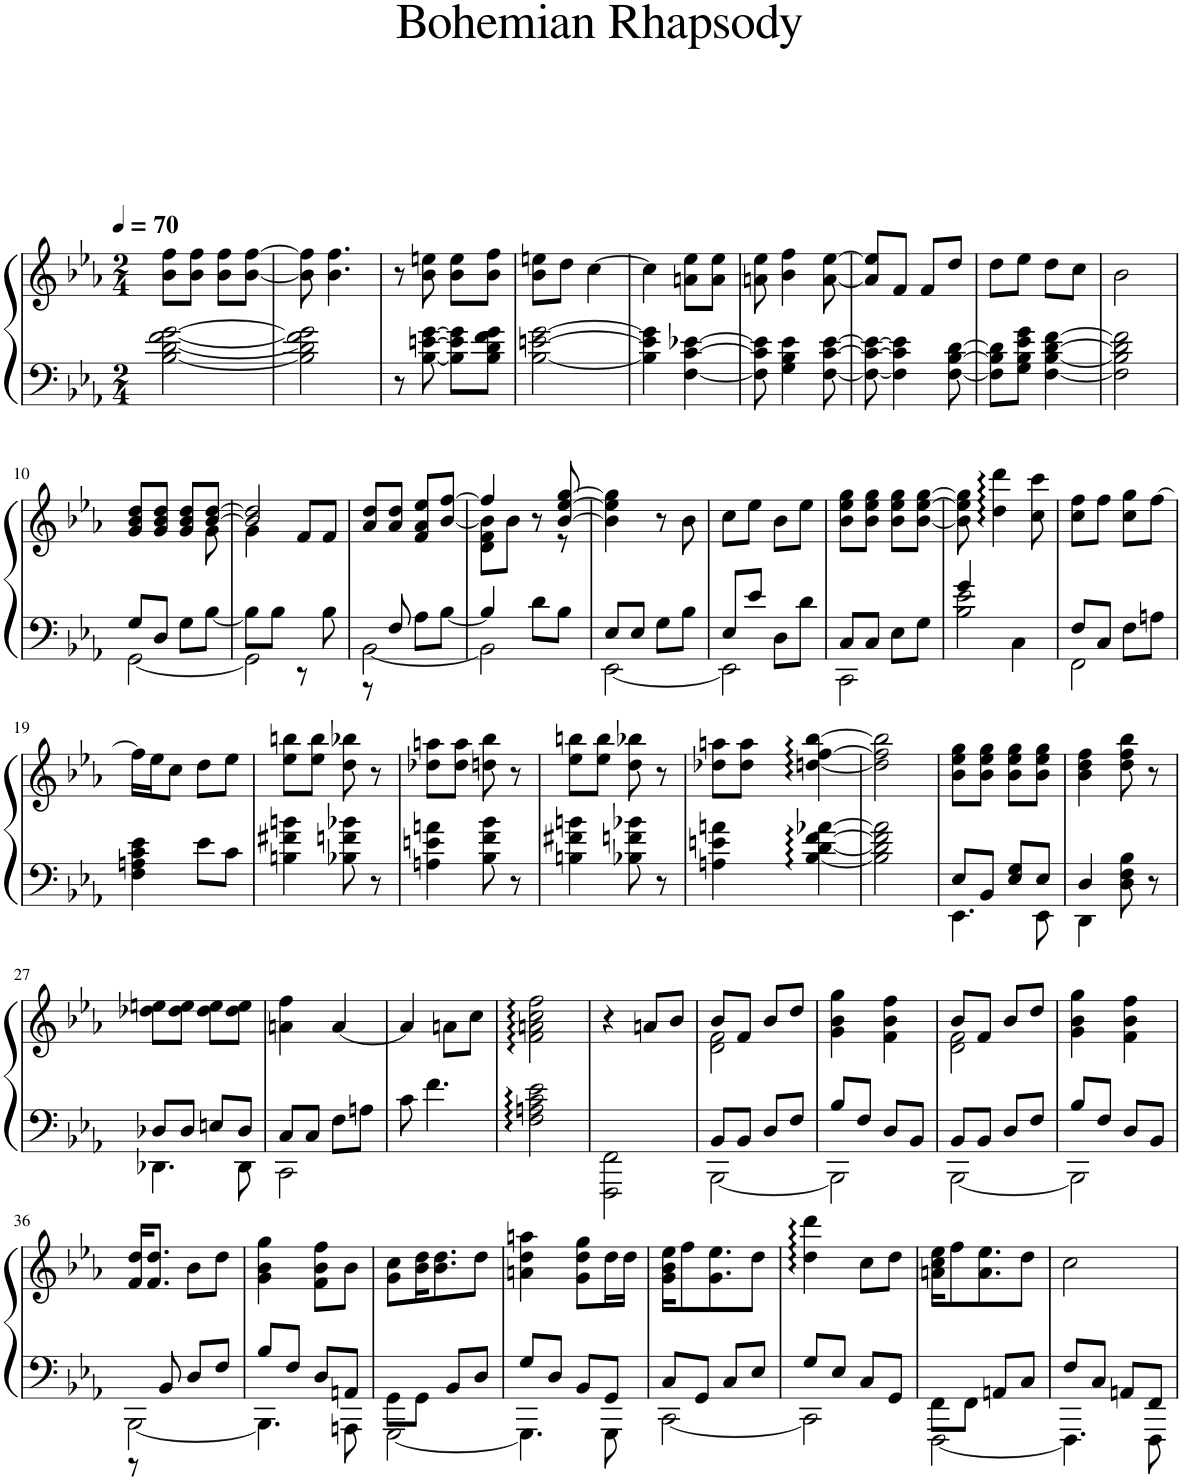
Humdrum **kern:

**kern	**kern
*part1	*part1
*staff2	*staff1
*I"Piano	*
*I'Pno.	*
*clefF4	*clefG2
*k[b-e-a-]	*k[b-e-a-]
*M2/4	*M2/4
*MM70	*MM70
=1	=1
[2B-\ [2d\ [2f\ [2g\	8b-\ 8ff\L
.	8b-\ 8ff\J
.	8b-\ 8ff\L
.	[8b-\ [8ff\J
=2	=2
2B-\] 2d\] 2f\] 2g\]	8b-\] 8ff\]
.	4.b-\ 4.ff\
=3	=3
8r	8r
[8B-\ [8en\ [8g\	8b-\ 8een\
8B-\] 8e\] 8g\]L	8b-\ 8ee\L
8B-\ 8d\ 8f\ 8g\J	8b-\ 8ff\J
=4	=4
[2B-\ [2en\ [2g\	8b-\ 8een\L
.	8dd\J
.	[4cc\
=5	=5
4B-\] 4e\] 4g\]	4cc\]
[4F\ [4c\ [4e-X\	8an\ 8ee-\L
.	8a\ 8ee-\J
=6	=6
8F\] 8c\] 8e-\]	8an\ 8ee-\
4G\ 4B-\ 4e-\	4b-\ 4ff\
[8F\ [8c\ [8e-\	[8a\ [8ee-\
=7	=7
8F\_ 8c\_ 8e-\_	8a/] 8ee-/]L
4F\] 4c\] 4e-\]	8f/J
.	8f/L
[8F\ [8B-\ [8d\	8dd/J
=8	=8
8F\] 8B-\] 8d\]L	8dd\L
8G\ 8B-\ 8e-\ 8g\J	8ee-\J
[4F\ [4B-\ [4d\ [4f\	8dd\L
.	8cc\J
=9	=9
2F\] 2B-\] 2d\] 2f\]	2b-\
!!LO:LB:g=z
=10	=10
*^	*^
[2GG\	8G/L	8g/ 8b-/ 8dd/L	4.ryy
.	8D/J	8g/ 8b-/ 8dd/J	.
.	8G\L	8g/ 8b-/ 8dd/L	.
.	[8B-\J	[8b-/ [8dd/J	8g\
=11	=11	=11	=11
2GG\]	8B-\L]	2b-/] 2dd/]	4g\
.	8B-\J	.	.
.	8r	.	8f/L
.	8B-\	.	8f/J
*	*	*v	*v
=12	=12	=12
[2BB-\	8r	8a-/ 8dd/L
.	8F/	8a-/ 8dd/J
.	8A-\L	8f/ 8a-/ 8ee-/L
.	[8B-\J	[8b-/ [8ff/J
=13	=13	=13
*	*	*^
*	*	*	*^
2BB-\]	4B-/]	4ff/]	8d\ 8f\ 8b-\]L	4.ryy
.	.	.	8b-\J	.
.	8d\L	8r	4ryy	.
.	8B-\J	[8b-/ [8ee-/ [8gg/	.	8r
*	*	*v	*v	*v
=14	=14	=14
[2EE-\	8E-/L	4b-\] 4ee-\] 4gg\]
.	8E-/J	.
.	8G\L	8r
.	8B-\J	8b-\
=15	=15	=15
2EE-\]	8E-/L	8cc\L
.	8e-/J	8ee-\J
.	8D\L	8b-\L
.	8d\J	8ee-\J
=16	=16	=16
2CC\	8C/L	8b-\ 8ee-\ 8gg\L
.	8C/J	8b-\ 8ee-\ 8gg\J
.	8E-\L	8b-\ 8ee-\ 8gg\L
.	8G\J	[8b-\ [8ee-\ [8gg\J
=17	=17	=17
2B-\ 2e-\	4g/	8b-\] 8ee-\] 8gg\]
.	.	4dd\ 4ddd\
.	4C\	.
.	.	8cc\ 8ccc\
=18	=18	=18
2FF\	8F/L	8cc\ 8ff\L
.	8C/J	8ff\J
.	8F\L	8cc\ 8gg\L
.	8An\J	[8ff\J
*v	*v	*
!!LO:LB:g=z
=19	=19
4F\ 4An\ 4c\ 4e-\	16ff\LL]
.	16ee-\J
.	8cc\J
8e-\L	8dd\L
8c\J	8ee-\J
=20	=20
4Bn\ 4f#X\ 4bn\	8ee-\ 8bbn\L
.	8ee-\ 8bb\J
8B-X\ 8fn\ 8b-X\	8dd\ 8bb-X\
8r	8r
=21	=21
4An\ 4en\ 4an\	8dd-X\ 8aan\L
.	8dd-\ 8aa\J
8B-\ 8f\ 8b-\	8ddn\ 8bb-\
8r	8r
=22	=22
4Bn\ 4f#X\ 4bn\	8ee-\ 8bbn\L
.	8ee-\ 8bb\J
8B-X\ 8fn\ 8b-X\	8dd\ 8bb-X\
8r	8r
=23	=23
4An\ 4en\ 4an\	8dd-X\ 8aan\L
.	8dd-\ 8aa\J
[4B-\ [4d\ [4f\ [4a-X\	[4ddn\ [4ff\ [4bb-\
=24	=24
2B-\] 2d\] 2f\] 2a-\]	2dd\] 2ff\] 2bb-\]
=25	=25
*^	*
4.EE-\	8E-/L	8b-\ 8ee-\ 8gg\L
.	8BB-/J	8b-\ 8ee-\ 8gg\J
.	8E-/ 8G/L	8b-\ 8ee-\ 8gg\L
8EE-\	8E-/J	8b-\ 8ee-\ 8gg\J
=26	=26	=26
4DD\	4D/	4b-\ 4dd\ 4ff\
8D\ 8F\ 8B-\	4ryy	8dd\ 8ff\ 8bb-\
8r	.	8r
!!LO:LB:g=z
=27	=27	=27
4.DD-X\	8D-X/L	8dd-X\ 8een\L
.	8D-/J	8dd-\ 8ee\J
.	8En/L	8dd-\ 8ee\L
8DD-\	8D-/J	8dd-\ 8ee\J
=28	=28	=28
2CC\	8C/L	4an\ 4ff\
.	8C/J	.
.	8F\L	[4a/
.	8An\J	.
*v	*v	*
=29	=29
8c\	4a/]
4.f\	.
.	8an\L
.	8cc\J
=30	=30
2F\ 2An\ 2c\ 2e-\	2f\ 2an\ 2cc\ 2ff\
=31	=31
2FFF\ 2FF\	4r
.	8an/L
.	8b-/J
=32	=32
*^	*^
[2BBB-\	8BB-/L	2d\ 2f\	8b-/L
.	8BB-/J	.	8f/J
.	8D/L	.	8b-/L
.	8F/J	.	8dd/J
*	*	*v	*v
=33	=33	=33
2BBB-\]	8B-/L	4g\ 4b-\ 4gg\
.	8F/J	.
.	8D/L	4f\ 4b-\ 4ff\
.	8BB-/J	.
=34	=34	=34
*	*	*^
[2BBB-\	8BB-/L	2d\ 2f\	8b-/L
.	8BB-/J	.	8f/J
.	8D/L	.	8b-/L
.	8F/J	.	8dd/J
*	*	*v	*v
=35	=35	=35
2BBB-\]	8B-/L	4g\ 4b-\ 4gg\
.	8F/J	.
.	8D/L	4f\ 4b-\ 4ff\
.	8BB-/J	.
!!LO:LB:g=z
=36	=36	=36
[2BBB-\	8r	16f/ 16dd/KL
.	.	8.f/ 8.dd/J
.	8BB-/	.
.	8D/L	8b-\L
.	8F/J	8dd\J
=37	=37	=37
4.BBB-\]	8B-/L	4g\ 4b-\ 4gg\
.	8F/J	.
.	8D/L	8f\ 8b-\ 8ff\L
8AAAn\	8AAn/J	8b-\J
=38	=38	=38
[2GGG\	8GG\L	8g\ 8cc\L
.	8GG\J	16b-\ 16dd\K
.	.	8.b-\ 8.dd\
.	8BB-/L	.
.	8D/J	8dd\J
=39	=39	=39
4.GGG\]	8G/L	4an\ 4dd\ 4aan\
.	8D/J	.
.	8BB-/L	8g\ 8dd\ 8gg\L
8GGG\	8GG/J	16dd\L
.	.	16dd\JJ
=40	=40	=40
[2CC\	8C/L	16g\ 16b-\ 16ee-\KL
.	.	8ff\
.	8GG/J	.
.	.	8.g\ 8.ee-\
.	8C/L	.
.	8E-/J	8dd\J
=41	=41	=41
2CC\]	8G/L	4dd\ 4ddd\
.	8E-/J	.
.	8C/L	8cc\L
.	8GG/J	8dd\J
=42	=42	=42
[2FFF\	8FF\L	16an\ 16cc\ 16ee-\KL
.	.	8ff\
.	8FF\J	.
.	.	8.a\ 8.ee-\
.	8AAn/L	.
.	8C/J	8dd\J
=43	=43	=43
4.FFF\]	8F/L	2cc\
.	8C/J	.
.	8AAn/L	.
8FFF\	8FF/J	.
*v	*v	*
=	=
*-	*-
